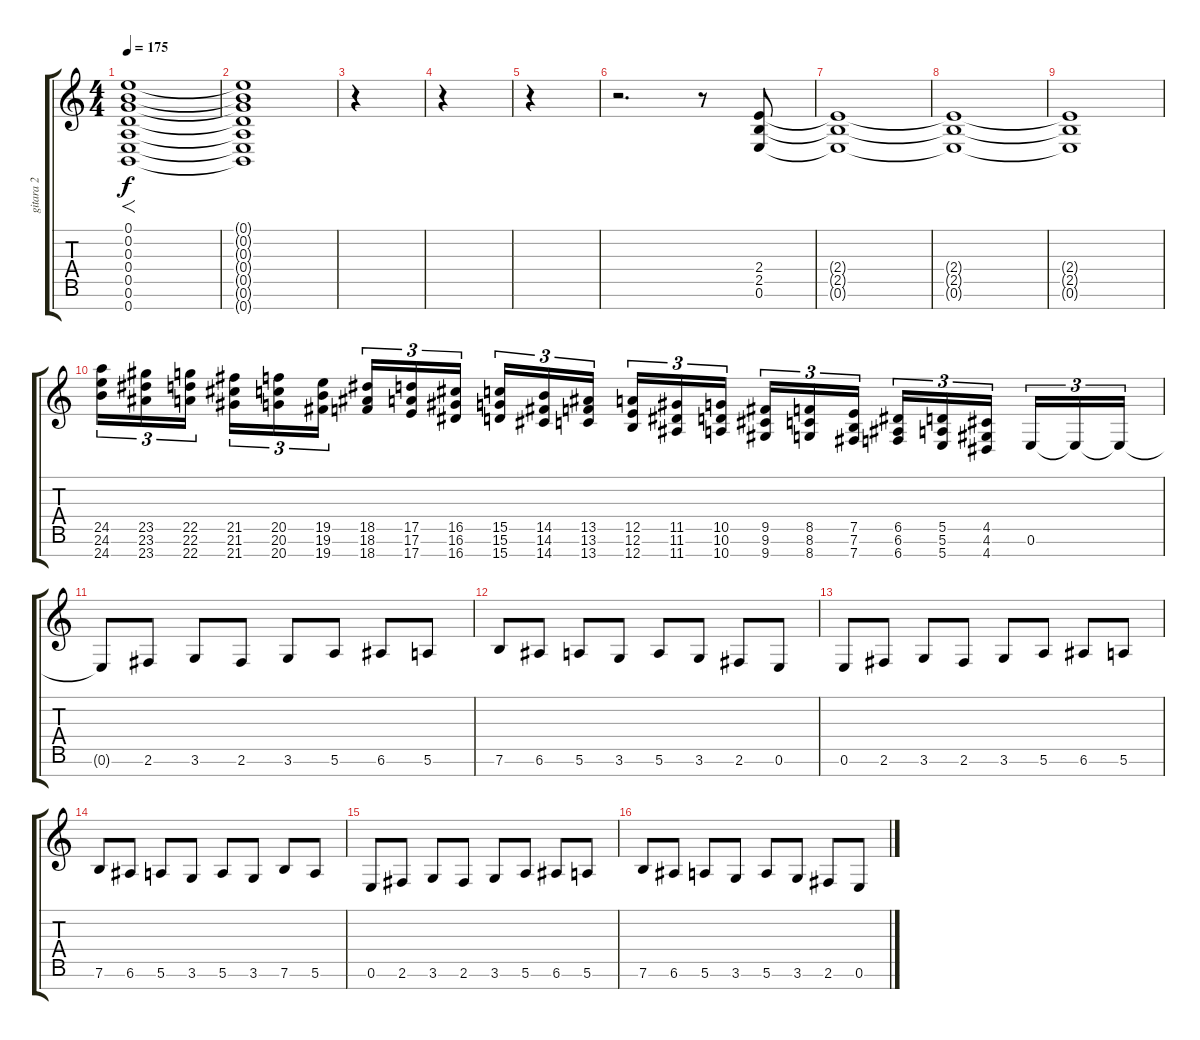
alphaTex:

\track ("gitara 2" "gitara 2") {instrument distortionguitar}
\staff {score tabs}
\tuning (E4 B3 G3 D3 A2 E2 B1) {hide}
\ts (4 4)
\tempo 175
\clef g2
\ks c
(0.1 0.2 0.3 0.4 0.5 0.6 0.7).1{f dy f instrument distortionguitar} |
(0.1{t} 0.2{t} 0.3{t} 0.4{t} 0.5{t} 0.6{t} 0.7{t}).1 |
r.4 |
r.4 |
r.4 |
r.2{d} r.8 (2.4 2.5 0.6).8 |
(2.4{t} 2.5{t} 0.6{t}).1 |
(2.4{t} 2.5{t} 0.6{t}).1 |
(2.4{t} 2.5{t} 0.6{t}).1 |
(24.5 24.6 24.7).16{tu (3 2) instrument guitarharmonics} (23.5 23.6 23.7).16{tu (3 2)} (22.5 22.6 22.7).16{tu (3 2)} (21.5 21.6 21.7).16{tu (3 2)} (20.5 20.6 20.7).16{tu (3 2)} (19.5 19.6 19.7).16{tu (3 2)} (18.5 18.6 18.7).16{tu (3 2)} (17.5 17.6 17.7).16{tu (3 2)} (16.5 16.6 16.7).16{tu (3 2)} (15.5 15.6 15.7).16{tu (3 2)} (14.5 14.6 14.7).16{tu (3 2)} (13.5 13.6 13.7).16{tu (3 2)} (12.5 12.6 12.7).16{tu (3 2)} (11.5 11.6 11.7).16{tu (3 2)} (10.5 10.6 10.7).16{tu (3 2)} (9.5 9.6 9.7).16{tu (3 2)} (8.5 8.6 8.7).16{tu (3 2)} (7.5 7.6 7.7).16{tu (3 2)} (6.5 6.6 6.7).16{tu (3 2)} (5.5 5.6 5.7).16{tu (3 2)} (4.5 4.6 4.7).16{tu (3 2)} 0.6.16{tu (3 2) instrument distortionguitar} 0.6{t}.16{tu (3 2)} 0.6{t}.16{tu (3 2)} |
0.6{t}.8{instrument distortionguitar} 2.6.8 3.6.8 2.6.8 3.6.8 5.6.8 6.6.8 5.6.8 |
7.6.8 6.6.8 5.6.8 3.6.8 5.6.8 3.6.8 2.6.8 0.6.8 |
0.6.8 2.6.8 3.6.8 2.6.8 3.6.8 5.6.8 6.6.8 5.6.8 |
7.6.8 6.6.8 5.6.8 3.6.8 5.6.8 3.6.8 7.6.8 5.6.8 |
0.6.8 2.6.8 3.6.8 2.6.8 3.6.8 5.6.8 6.6.8 5.6.8 |
7.6.8 6.6.8 5.6.8 3.6.8 5.6.8 3.6.8 2.6.8 0.6.8
